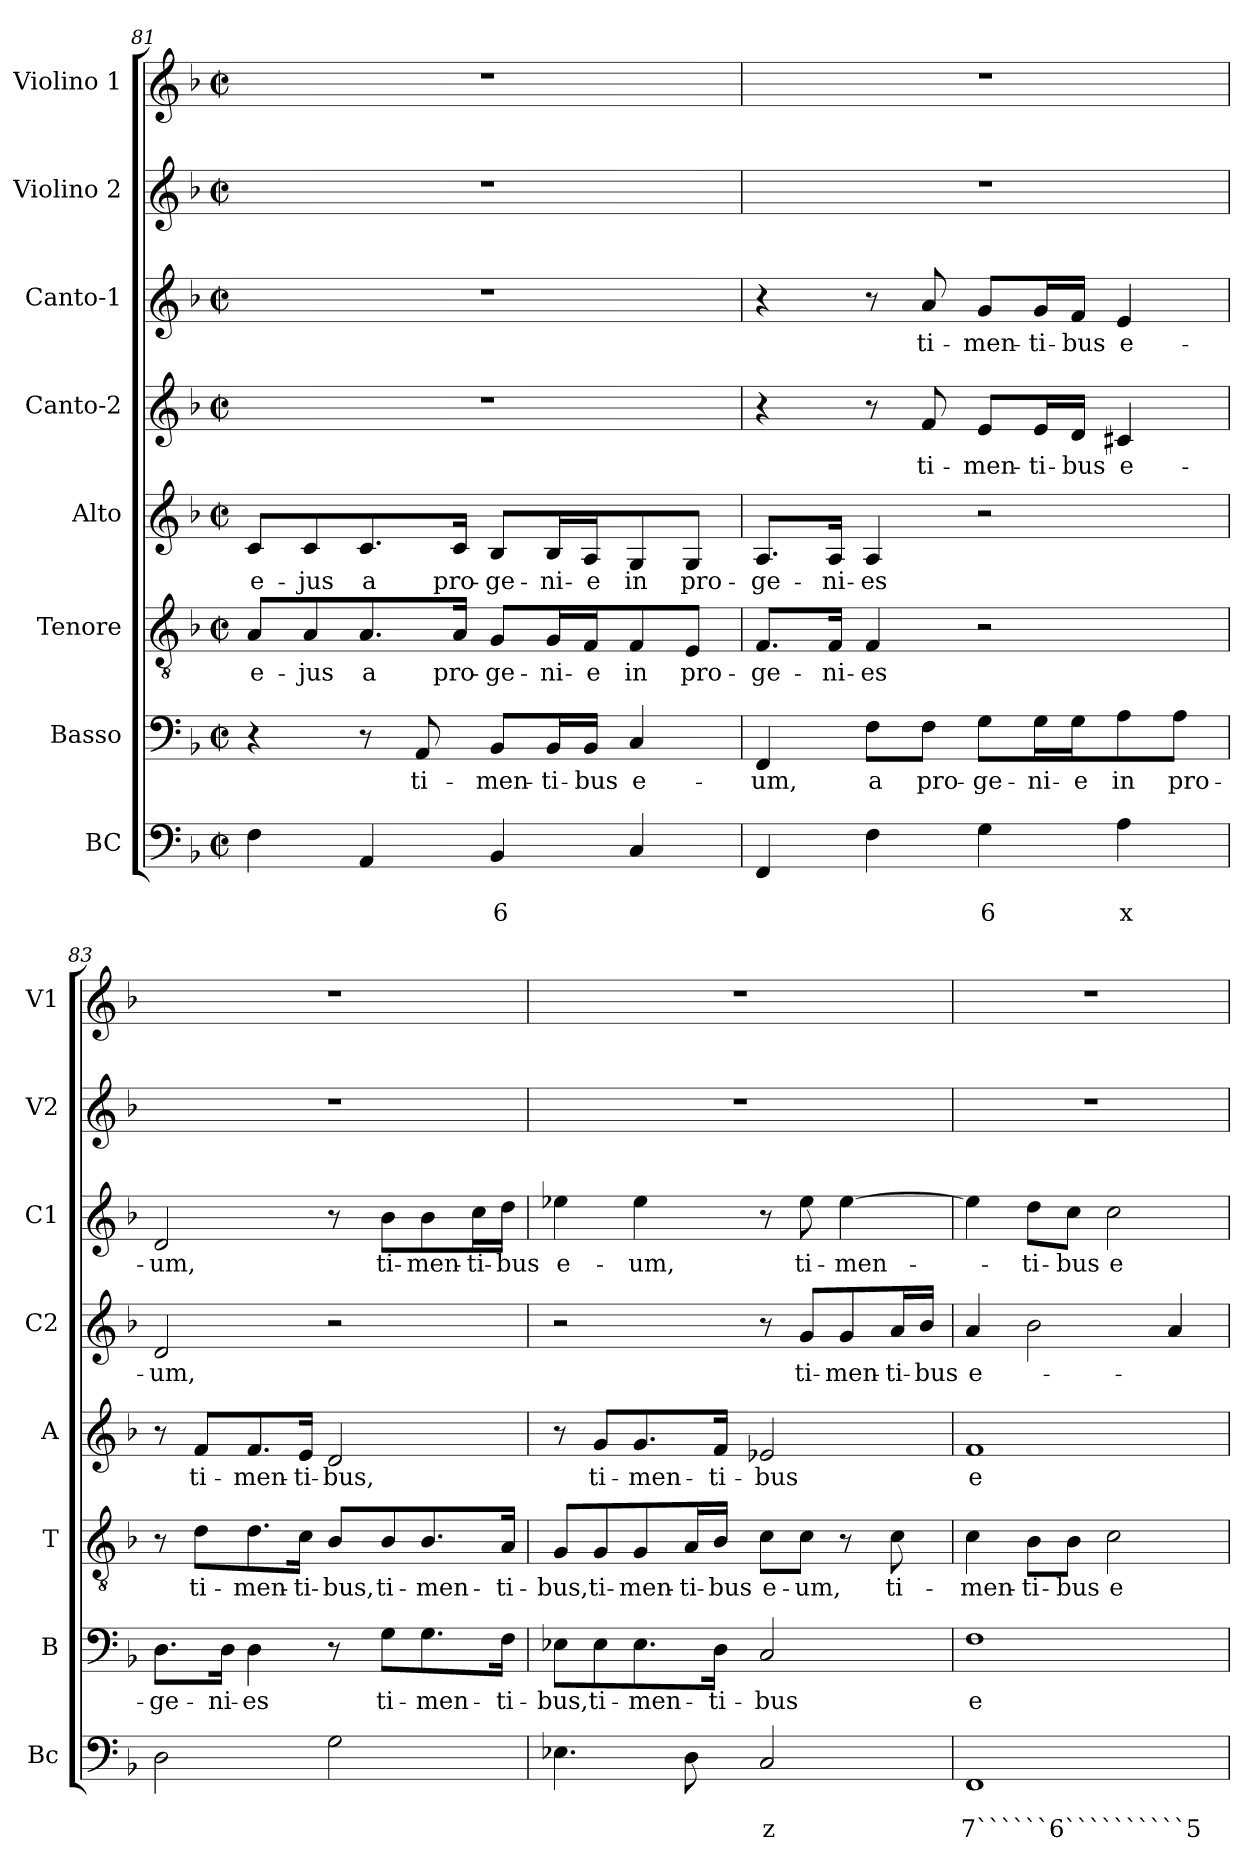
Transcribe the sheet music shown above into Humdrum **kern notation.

**kern	**text	**text	**kern	**text	**kern	**text	**kern	**text	**kern	**text	**kern	**text	**kern	**kern
*part8	*part8	*part8	*part7	*part7	*part6	*part6	*part5	*part5	*part4	*part4	*part3	*part3	*part2	*part1
*staff8	*staff8	*staff8	*staff7	*staff7	*staff6	*staff6	*staff5	*staff5	*staff4	*staff4	*staff3	*staff3	*staff2	*staff1
*I"BC	*	*	*I"Basso	*	*I"Tenore	*	*I"Alto	*	*I"Canto-2	*	*I"Canto-1	*	*I"Violino 2	*I"Violino 1
*I'Bc	*	*	*I'B	*	*I'T	*	*I'A	*	*I'C2	*	*I'C1	*	*I'V2	*I'V1
*clefF4	*	*	*clefF4	*	*clefGv2	*	*clefG2	*	*clefG2	*	*clefG2	*	*clefG2	*clefG2
*k[b-]	*	*	*k[b-]	*	*k[b-]	*	*k[b-]	*	*k[b-]	*	*k[b-]	*	*k[b-]	*k[b-]
*F:	*	*	*F:	*	*F:	*	*F:	*	*F:	*	*F:	*	*F:	*F:
*M2/2	*	*	*M2/2	*	*M2/2	*	*M2/2	*	*M2/2	*	*M2/2	*	*M2/2	*M2/2
*met(c|)	*	*	*met(c|)	*	*met(c|)	*	*met(c|)	*	*met(c|)	*	*met(c|)	*	*met(c|)	*met(c|)
=81	=81	=81	=81	=81	=81	=81	=81	=81	=81	=81	=81	=81	=81	=81
!	!	!	!	!	!	!LO:LY:b	!	!LO:LY:b	!	!	!	!	!	!
4F\	.	.	4r	.	8A/L	e-	8c/L	e-	1r	.	1r	.	1r	1r
!	!	!	!	!	!	!LO:LY:b	!	!LO:LY:b	!	!	!	!	!	!
.	.	.	.	.	8A/	-jus	8c/	-jus	.	.	.	.	.	.
!	!	!	!	!	!	!LO:LY:b	!	!LO:LY:b	!	!	!	!	!	!
4AA/	.	.	8r	.	8.A/	a	8.c/	a	.	.	.	.	.	.
!	!	!	!	!LO:LY:b	!	!	!	!	!	!	!	!	!	!
.	.	.	8AA/	ti-	.	.	.	.	.	.	.	.	.	.
!	!	!	!	!	!	!LO:LY:b	!	!LO:LY:b	!	!	!	!	!	!
.	.	.	.	.	16A/Jk	pro-	16c/Jk	pro-	.	.	.	.	.	.
!	!	!LO:LY:b	!	!LO:LY:b	!	!LO:LY:b	!	!LO:LY:b	!	!	!	!	!	!
4BB-/	.	6	8BB-/L	-men-	8G/L	-ge-	8B-/L	-ge-	.	.	.	.	.	.
!	!	!	!	!LO:LY:b	!	!LO:LY:b	!	!LO:LY:b	!	!	!	!	!	!
.	.	.	16BB-/L	-ti-	16G/L	-ni-	16B-/L	-ni-	.	.	.	.	.	.
!	!	!	!	!LO:LY:b	!	!LO:LY:b	!	!LO:LY:b	!	!	!	!	!	!
.	.	.	16BB-/JJ	-bus	16F/J	-e	16A/J	-e	.	.	.	.	.	.
!	!	!	!	!LO:LY:b	!	!LO:LY:b	!	!LO:LY:b	!	!	!	!	!	!
4C/	.	.	4C/	e-	8F/	in	8G/	in	.	.	.	.	.	.
!	!	!	!	!	!	!LO:LY:b	!	!LO:LY:b	!	!	!	!	!	!
.	.	.	.	.	8E/J	pro-	8G/J	pro-	.	.	.	.	.	.
!!LO:PB:g=z
=82	=82	=82	=82	=82	=82	=82	=82	=82	=82	=82	=82	=82	=82	=82
!	!	!	!	!LO:LY:b	!	!LO:LY:b	!	!LO:LY:b	!	!	!	!	!	!
4FF/	.	.	4FF/	-um,	8.F/L	-ge-	8.A/L	-ge-	4r	.	4r	.	1r	1r
!	!	!	!	!	!	!LO:LY:b	!	!LO:LY:b	!	!	!	!	!	!
.	.	.	.	.	16F/Jk	-ni-	16A/Jk	-ni-	.	.	.	.	.	.
!	!	!	!	!LO:LY:b	!	!LO:LY:b	!	!LO:LY:b	!	!	!	!	!	!
4F\	.	.	8F\L	a	4F/	-es	4A/	-es	8r	.	8r	.	.	.
!	!	!	!	!LO:LY:b	!	!	!	!	!	!LO:LY:b	!	!LO:LY:b	!	!
.	.	.	8F\J	pro-	.	.	.	.	8f/	ti-	8a/	ti-	.	.
!	!	!LO:LY:b	!	!LO:LY:b	!	!	!	!	!	!LO:LY:b	!	!LO:LY:b	!	!
4G\	.	6	8G\L	-ge-	2r	.	2r	.	8e/L	-men-	8g/L	-men-	.	.
!	!	!	!	!LO:LY:b	!	!	!	!	!	!LO:LY:b	!	!LO:LY:b	!	!
.	.	.	16G\L	-ni-	.	.	.	.	16e/L	-ti-	16g/L	-ti-	.	.
!	!	!	!	!LO:LY:b	!	!	!	!	!	!LO:LY:b	!	!LO:LY:b	!	!
.	.	.	16G\J	-e	.	.	.	.	16d/JJ	-bus	16f/JJ	-bus	.	.
!	!	!LO:LY:b	!	!LO:LY:b	!	!	!	!	!	!LO:LY:b	!	!LO:LY:b	!	!
4A\	.	x	8A\	in	.	.	.	.	4c#X/	e-	4e/	e-	.	.
!	!	!	!	!LO:LY:b	!	!	!	!	!	!	!	!	!	!
.	.	.	8A\J	pro-	.	.	.	.	.	.	.	.	.	.
=83	=83	=83	=83	=83	=83	=83	=83	=83	=83	=83	=83	=83	=83	=83
!	!	!	!	!LO:LY:b	!	!	!	!	!	!LO:LY:b	!	!LO:LY:b	!	!
2D\	.	.	8.D\L	-ge-	8r	.	8r	.	2d/	-um,	2d/	-um,	1r	1r
!	!	!	!	!	!	!LO:LY:b	!	!LO:LY:b	!	!	!	!	!	!
.	.	.	.	.	8d\L	ti-	8f/L	ti-	.	.	.	.	.	.
!	!	!	!	!LO:LY:b	!	!	!	!	!	!	!	!	!	!
.	.	.	16D\Jk	-ni-	.	.	.	.	.	.	.	.	.	.
!	!	!	!	!LO:LY:b	!	!LO:LY:b	!	!LO:LY:b	!	!	!	!	!	!
.	.	.	4D\	-es	8.d\	-men-	8.f/	-men-	.	.	.	.	.	.
!	!	!	!	!	!	!LO:LY:b	!	!LO:LY:b	!	!	!	!	!	!
.	.	.	.	.	16c\Jk	-ti-	16e/Jk	-ti-	.	.	.	.	.	.
!	!	!	!	!	!	!LO:LY:b	!	!LO:LY:b	!	!	!	!	!	!
2G\	.	.	8r	.	8B-/L	-bus,	2d/	-bus,	2r	.	8r	.	.	.
!	!	!	!	!LO:LY:b	!	!LO:LY:b	!	!	!	!	!	!LO:LY:b	!	!
.	.	.	8G\L	ti-	8B-/	ti-	.	.	.	.	8b-\L	ti-	.	.
!	!	!	!	!LO:LY:b	!	!LO:LY:b	!	!	!	!	!	!LO:LY:b	!	!
.	.	.	8.G\	-men-	8.B-/	-men-	.	.	.	.	8b-\	-men-	.	.
!	!	!	!	!	!	!	!	!	!	!	!	!LO:LY:b	!	!
.	.	.	.	.	.	.	.	.	.	.	16cc\L	-ti-	.	.
!	!	!	!	!LO:LY:b	!	!LO:LY:b	!	!	!	!	!	!LO:LY:b	!	!
.	.	.	16F\Jk	-ti-	16A/Jk	-ti-	.	.	.	.	16dd\JJ	-bus	.	.
=84	=84	=84	=84	=84	=84	=84	=84	=84	=84	=84	=84	=84	=84	=84
!	!	!	!	!LO:LY:b	!	!LO:LY:b	!	!	!	!	!	!LO:LY:b	!	!
4.E-X\	.	.	8E-X\L	-bus,	8G/L	-bus,	8r	.	2r	.	4ee-X\	e-	1r	1r
!	!	!	!	!LO:LY:b	!	!LO:LY:b	!	!LO:LY:b	!	!	!	!	!	!
.	.	.	8E-\	ti-	8G/	ti-	8g/L	ti-	.	.	.	.	.	.
!	!	!	!	!LO:LY:b	!	!LO:LY:b	!	!LO:LY:b	!	!	!	!LO:LY:b	!	!
.	.	.	8.E-\	-men-	8G/	-men-	8.g/	-men-	.	.	4ee-\	-um,	.	.
!	!	!	!	!	!	!LO:LY:b	!	!	!	!	!	!	!	!
8D\	.	.	.	.	16A/L	-ti-	.	.	.	.	.	.	.	.
!	!	!	!	!LO:LY:b	!	!LO:LY:b	!	!LO:LY:b	!	!	!	!	!	!
.	.	.	16D\Jk	-ti-	16B-/JJ	-bus	16f/Jk	-ti-	.	.	.	.	.	.
!	!	!LO:LY:b	!	!LO:LY:b	!	!LO:LY:b	!	!LO:LY:b	!	!	!	!	!	!
2C/	.	z	2C/	-bus	8c\L	e-	2e-X/	-bus	8r	.	8r	.	.	.
!	!	!	!	!	!	!LO:LY:b	!	!	!	!LO:LY:b	!	!LO:LY:b	!	!
.	.	.	.	.	8c\J	-um,	.	.	8g/L	ti-	8ee-\	ti-	.	.
!	!	!	!	!	!	!	!	!	!	!LO:LY:b	!	!LO:LY:b	!	!
.	.	.	.	.	8r	.	.	.	8g/	-men-	[4ee-\	-men-	.	.
!	!	!	!	!	!	!LO:LY:b	!	!	!	!LO:LY:b	!	!	!	!
.	.	.	.	.	8c\	ti-	.	.	16a/L	-ti-	.	.	.	.
!	!	!	!	!	!	!	!	!	!	!LO:LY:b	!	!	!	!
.	.	.	.	.	.	.	.	.	16b-/JJ	-bus	.	.	.	.
!!LO:LB:g=z
=85	=85	=85	=85	=85	=85	=85	=85	=85	=85	=85	=85	=85	=85	=85
!	!	!LO:LY:b	!	!LO:LY:b	!	!LO:LY:b	!	!LO:LY:b	!	!LO:LY:b	!	!	!	!
1FF	.	7``````6``````````5	1F	e-	4c\	-men-	1f	e-	4a/	e-	4ee-\]	.	1r	1r
!	!	!	!	!	!	!LO:LY:b	!	!	!	!	!	!LO:LY:b	!	!
.	.	.	.	.	8B-\L	-ti-	.	.	2b-\	.	8dd\L	-ti-	.	.
!	!	!	!	!	!	!LO:LY:b	!	!	!	!	!	!LO:LY:b	!	!
.	.	.	.	.	8B-\J	-bus	.	.	.	.	8cc\J	-bus	.	.
!	!	!	!	!	!	!LO:LY:b	!	!	!	!	!	!LO:LY:b	!	!
.	.	.	.	.	2c\	e-	.	.	.	.	2cc\	e-	.	.
.	.	.	.	.	.	.	.	.	4a/	.	.	.	.	.
=	=	=	=	=	=	=	=	=	=	=	=	=	=	=
*-	*-	*-	*-	*-	*-	*-	*-	*-	*-	*-	*-	*-	*-	*-
